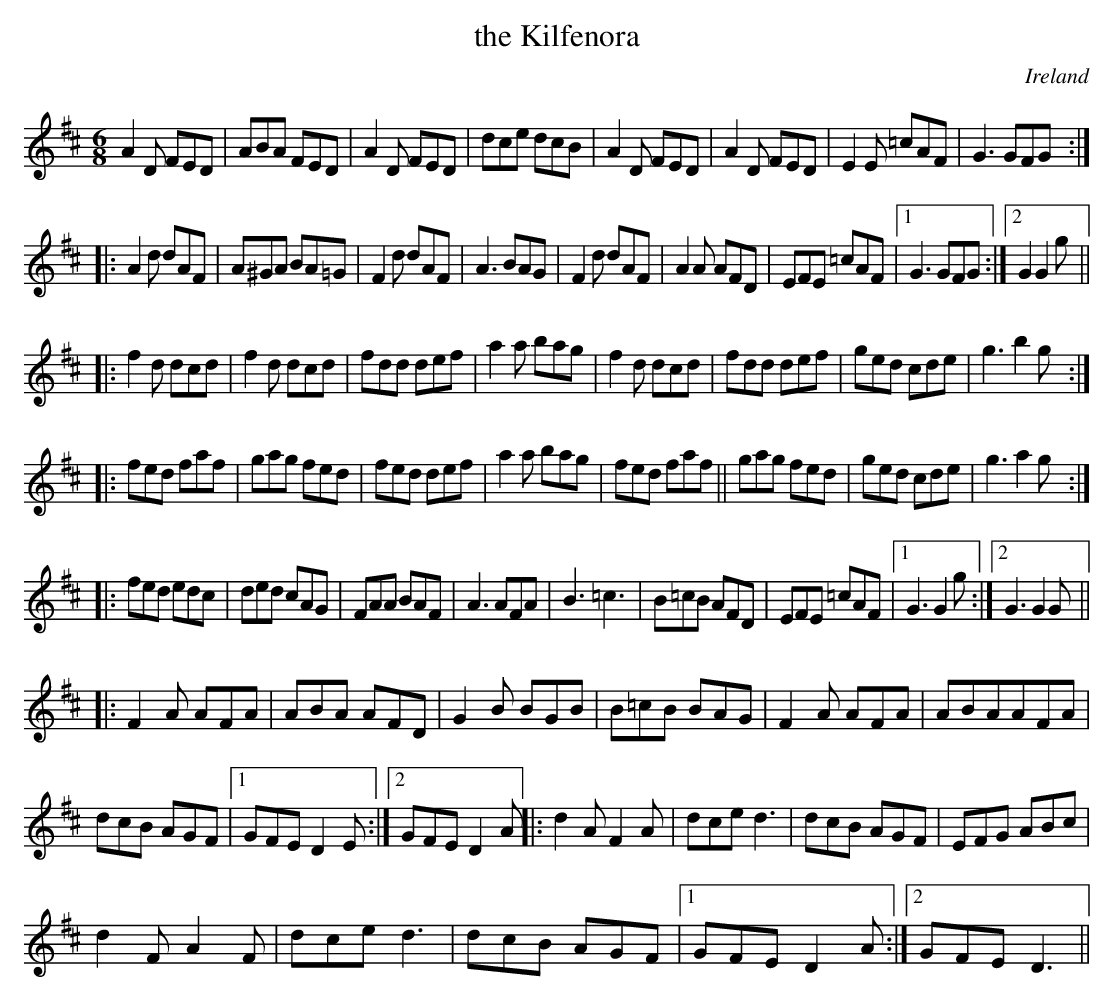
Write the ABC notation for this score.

X:1
T:the Kilfenora
M:6/8
O:Ireland
K:D major
A2D FED|ABA FED|A2D FED|dce dcB|\
A2D FED|A2D FED|E2E =cAF|G3 GFG::
A2d dAF|A^GA BA=G|F2d dAF|A3 BAG|\
F2d dAF|A2A AFD|EFE =cAF |1G3 GFG :|2 G2 G2g||
|:f2d dcd|f2d dcd|fdd def|a2a bag|\
f2d dcd|fdd def|ged cde|g3 b2g::
fed faf|gag fed|fed def|a2a bag|\
fed faf||gag fed|ged cde|g3a2g::
fed edc|ded cAG|FAA BAF|A3 AFA|\
B3 =c3|B=cB AFD|EFE =cAF|1G3 G2g :|2 G3 G2G||
|:F2A AFA|ABA AFD|G2B BGB|B=cB BAG|\
F2A AFA|ABAAFA|
dcB AGF|1 GFE D2E :|2 GFE D2A||\
|:d2A F2A|dce d3|dcB AGF|EFG ABc|
d2F A2F|dce d3|dcB AGF|1 GFE D2A :|2 GFE D3||
